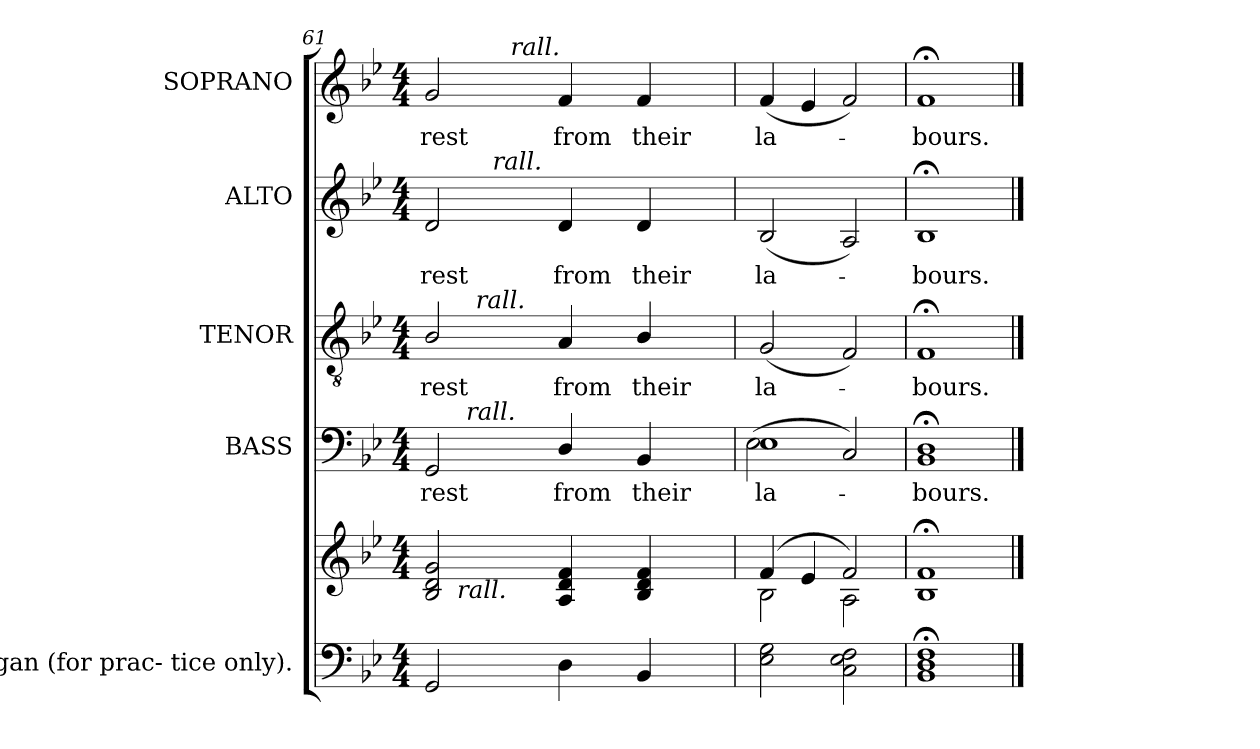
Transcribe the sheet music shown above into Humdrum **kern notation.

**kern	**kern	**kern	**text	**kern	**text	**kern	**text	**kern	**text
*part5	*part5	*part4	*part4	*part3	*part3	*part2	*part2	*part1	*part1
*staff6	*staff5	*staff4	*staff4	*staff3	*staff3	*staff2	*staff2	*staff1	*staff1
*I"Organ (for prac- tice only).	*	*I"BASS	*	*I"TENOR	*	*I"ALTO	*	*I"SOPRANO	*
*I'Org.	*	*I'B.	*	*I'T.	*	*I'A.	*	*I'S.	*
*clefF4	*clefG2	*clefF4	*	*clefGv2	*	*clefG2	*	*clefG2	*
*	*	*	*	*ITrd7c12	*	*	*	*	*
*k[b-e-]	*k[b-e-]	*k[b-e-]	*	*k[b-e-]	*	*k[b-e-]	*	*k[b-e-]	*
*B-:	*B-:	*B-:	*	*B-:	*	*B-:	*	*B-:	*
*M4/4	*M4/4	*M4/4	*	*M4/4	*	*M4/4	*	*M4/4	*
=61	=61	=61	=61	=61	=61	=61	=61	=61	=61
!	!	!	!LO:LY:b:color=#000000	!	!	!	!	!	!
!	!	!	!	!	!LO:LY:b:color=#000000	!	!	!	!
!	!	!	!	!	!	!	!LO:LY:b:color=#000000	!	!
!	!	!	!	!	!	!	!	!	!LO:LY:b:color=#000000
*	*^	*^	*	*^	*	*^	*	*^	*
2GGi/	2B-i/ 2di 2gi	16ryy	2GGi/	16ryy	rest	2BB-i/	16ryy	rest	2di/	8ryy	rest	2gi/	8ryy	rest
.	.	64ryy	.	32ryy	.	.	32ryy	.	.	.	.	.	.	.
.	.	128ryy	.	.	.	.	.	.	.	.	.	.	.	.
.	.	1024ryy	.	.	.	.	.	.	.	.	.	.	.	.
!	!	!LO:TX:b:i:t=rall.	!	!	!	!	!	!	!	!	!	!	!	!
.	.	2ryy	.	.	.	.	.	.	.	.	.	.	.	.
.	.	.	.	256.ryy	.	.	64ryy	.	.	.	.	.	.	.
!	!	!	!	!LO:TX:a:i:t=rall.	!	!	!	!	!	!	!	!	!	!
.	.	.	.	2ryy	.	.	.	.	.	.	.	.	.	.
.	.	.	.	.	.	.	256ryy	.	.	.	.	.	.	.
.	.	.	.	.	.	.	1024ryy	.	.	.	.	.	.	.
!	!	!	!	!	!	!	!LO:TX:a:i:t=rall.	!	!	!	!	!	!	!
.	.	.	.	.	.	.	2ryy	.	.	.	.	.	.	.
.	.	.	.	.	.	.	.	.	.	64..ryy	.	.	32ryy	.
!	!	!	!	!	!	!	!	!	!	!LO:TX:a:i:t=rall.	!	!	!	!
.	.	.	.	.	.	.	.	.	.	2ryy	.	.	.	.
.	.	.	.	.	.	.	.	.	.	.	.	.	64ryy	.
.	.	.	.	.	.	.	.	.	.	.	.	.	128ryy	.
.	.	.	.	.	.	.	.	.	.	.	.	.	512.ryy	.
!	!	!	!	!	!	!	!	!	!	!	!	!	!LO:TX:a:i:t=rall.	!
.	.	.	.	.	.	.	.	.	.	.	.	.	2ryy	.
!	!	!	!	!	!LO:LY:b:color=#000000	!	!	!	!	!	!	!	!	!
!	!	!	!	!	!	!	!	!LO:LY:b:color=#000000	!	!	!	!	!	!
!	!	!	!	!	!	!	!	!	!	!	!LO:LY:b:color=#000000	!	!	!
!	!	!	!	!	!	!	!	!	!	!	!	!	!	!LO:LY:b:color=#000000
4Di\	4Ai/ 4di 4fi	.	4Di/	.	from	4AAi/	.	from	4di/	.	from	4fi/	.	from
.	.	4ryy	.	.	.	.	.	.	.	.	.	.	.	.
.	.	.	.	4ryy	.	.	.	.	.	.	.	.	.	.
.	.	.	.	.	.	.	4ryy	.	.	.	.	.	.	.
.	.	.	.	.	.	.	.	.	.	4ryy	.	.	.	.
.	.	.	.	.	.	.	.	.	.	.	.	.	4ryy	.
!	!	!	!	!	!LO:LY:b:color=#000000	!	!	!	!	!	!	!	!	!
!	!	!	!	!	!	!	!	!LO:LY:b:color=#000000	!	!	!	!	!	!
!	!	!	!	!	!	!	!	!	!	!	!LO:LY:b:color=#000000	!	!	!
!	!	!	!	!	!	!	!	!	!	!	!	!	!	!LO:LY:b:color=#000000
4BB-i/	4B-i/ 4di 4fi	.	4BB-i/	.	their	4BB-i/	.	their	4di/	.	their	4fi/	.	their
.	.	8ryy	.	.	.	.	.	.	.	.	.	.	.	.
.	.	.	.	8ryy	.	.	.	.	.	.	.	.	.	.
.	.	.	.	.	.	.	8ryy	.	.	.	.	.	.	.
.	.	.	.	.	.	.	.	.	.	16ryy	.	.	.	.
.	.	.	.	.	.	.	.	.	.	.	.	.	16ryy	.
.	.	32ryy	.	.	.	.	.	.	.	.	.	.	.	.
.	.	.	.	.	.	.	.	.	.	32ryy	.	.	.	.
.	.	.	.	64ryy	.	.	.	.	.	.	.	.	.	.
.	.	.	.	.	.	.	128ryy	.	.	.	.	.	.	.
.	.	.	.	128ryy	.	.	.	.	.	.	.	.	.	.
.	.	256..ryy	.	.	.	.	.	.	.	.	.	.	.	.
.	.	.	.	.	.	.	.	.	.	.	.	.	256ryy	.
.	.	.	.	.	.	.	.	.	.	256ryy	.	.	.	.
.	.	.	.	.	.	.	512.ryy	.	.	.	.	.	.	.
.	.	.	.	512ryy	.	.	.	.	.	.	.	.	.	.
.	.	.	.	.	.	.	.	.	.	.	.	.	1024ryy	.
*	*	*	*	*	*	*v	*v	*	*	*	*	*v	*v	*
*	*	*	*	*	*	*	*	*v	*v	*	*	*
=62	=62	=62	=62	=62	=62	=62	=62	=62	=62	=62	=62
*	*	*	*	*	*	*^	*	*^	*	*^	*
!	!	!	!	!	!LO:LY:b:color=#000000	!	!	!	!	!	!	!	!	!
*	*	*	*	*	*	*v	*v	*	*	*	*	*v	*v	*
*	*	*	*	*	*	*	*	*v	*v	*	*	*
*	*	*	*	*	*	*^	*	*^	*	*^	*
!	!	!	!	!	!	!	!	!LO:LY:b:color=#000000	!	!	!	!	!	!
*	*	*	*	*	*	*v	*v	*	*	*	*	*v	*v	*
*	*	*	*	*	*	*	*	*v	*v	*	*	*
*	*	*	*	*	*	*^	*	*^	*	*^	*
!	!	!	!	!	!	!	!	!	!	!	!LO:LY:b:color=#000000	!	!	!
*	*	*	*	*	*	*v	*v	*	*	*	*	*v	*v	*
*	*	*	*	*	*	*	*	*v	*v	*	*	*
*	*	*	*	*	*	*^	*	*^	*	*^	*
!	!	!	!	!	!	!	!	!	!	!	!	!	!	!LO:LY:b:color=#000000
*	*	*	*	*	*	*v	*v	*	*	*	*	*v	*v	*
*	*	*	*	*	*	*	*	*v	*v	*	*	*
2E-i\ 2Gi	(4fi/	2B-i\	1E-i	(2E-i\	la-	(2GGi/	la-	(2B-i/	la-	(4fi/	la-
.	4e-i/	.	.	.	.	.	.	.	.	4e-i/	.
2Ci\ 2E-i 2Fi	2fi/)	2Ai\	.	2Ci/)	.	2FFi/)	.	2Ai/)	.	2fi/)	.
*	*v	*v	*	*	*	*	*	*	*	*	*
*	*	*v	*v	*	*	*	*	*	*	*
=63	=63	=63	=63	=63	=63	=63	=63	=63	=63
*	*^	*^	*	*	*	*	*	*	*
!	!	!	!	!	!LO:LY:b:color=#000000	!	!	!	!	!	!
*	*v	*v	*	*	*	*	*	*	*	*	*
*	*	*v	*v	*	*	*	*	*	*	*
*	*^	*^	*	*	*	*	*	*	*
!	!	!	!	!	!	!	!LO:LY:b:color=#000000	!	!	!	!
*	*v	*v	*	*	*	*	*	*	*	*	*
*	*	*v	*v	*	*	*	*	*	*	*
*	*^	*^	*	*	*	*	*	*	*
!	!	!	!	!	!	!	!	!	!LO:LY:b:color=#000000	!	!
*	*v	*v	*	*	*	*	*	*	*	*	*
*	*	*v	*v	*	*	*	*	*	*	*
*	*^	*^	*	*	*	*	*	*	*
!	!	!	!	!	!	!	!	!	!	!	!LO:LY:b:color=#000000
*	*v	*v	*	*	*	*	*	*	*	*	*
*	*	*v	*v	*	*	*	*	*	*	*
1BB-i; 1Di; 1Fi;	1B-i; 1fi;	1BB-i; 1Di;	-bours.	1FF;i	-bours.	1B-;i	-bours.	1f;i	-bours.
==	==	==	==	==	==	==	==	==	==
*-	*-	*-	*-	*-	*-	*-	*-	*-	*-
